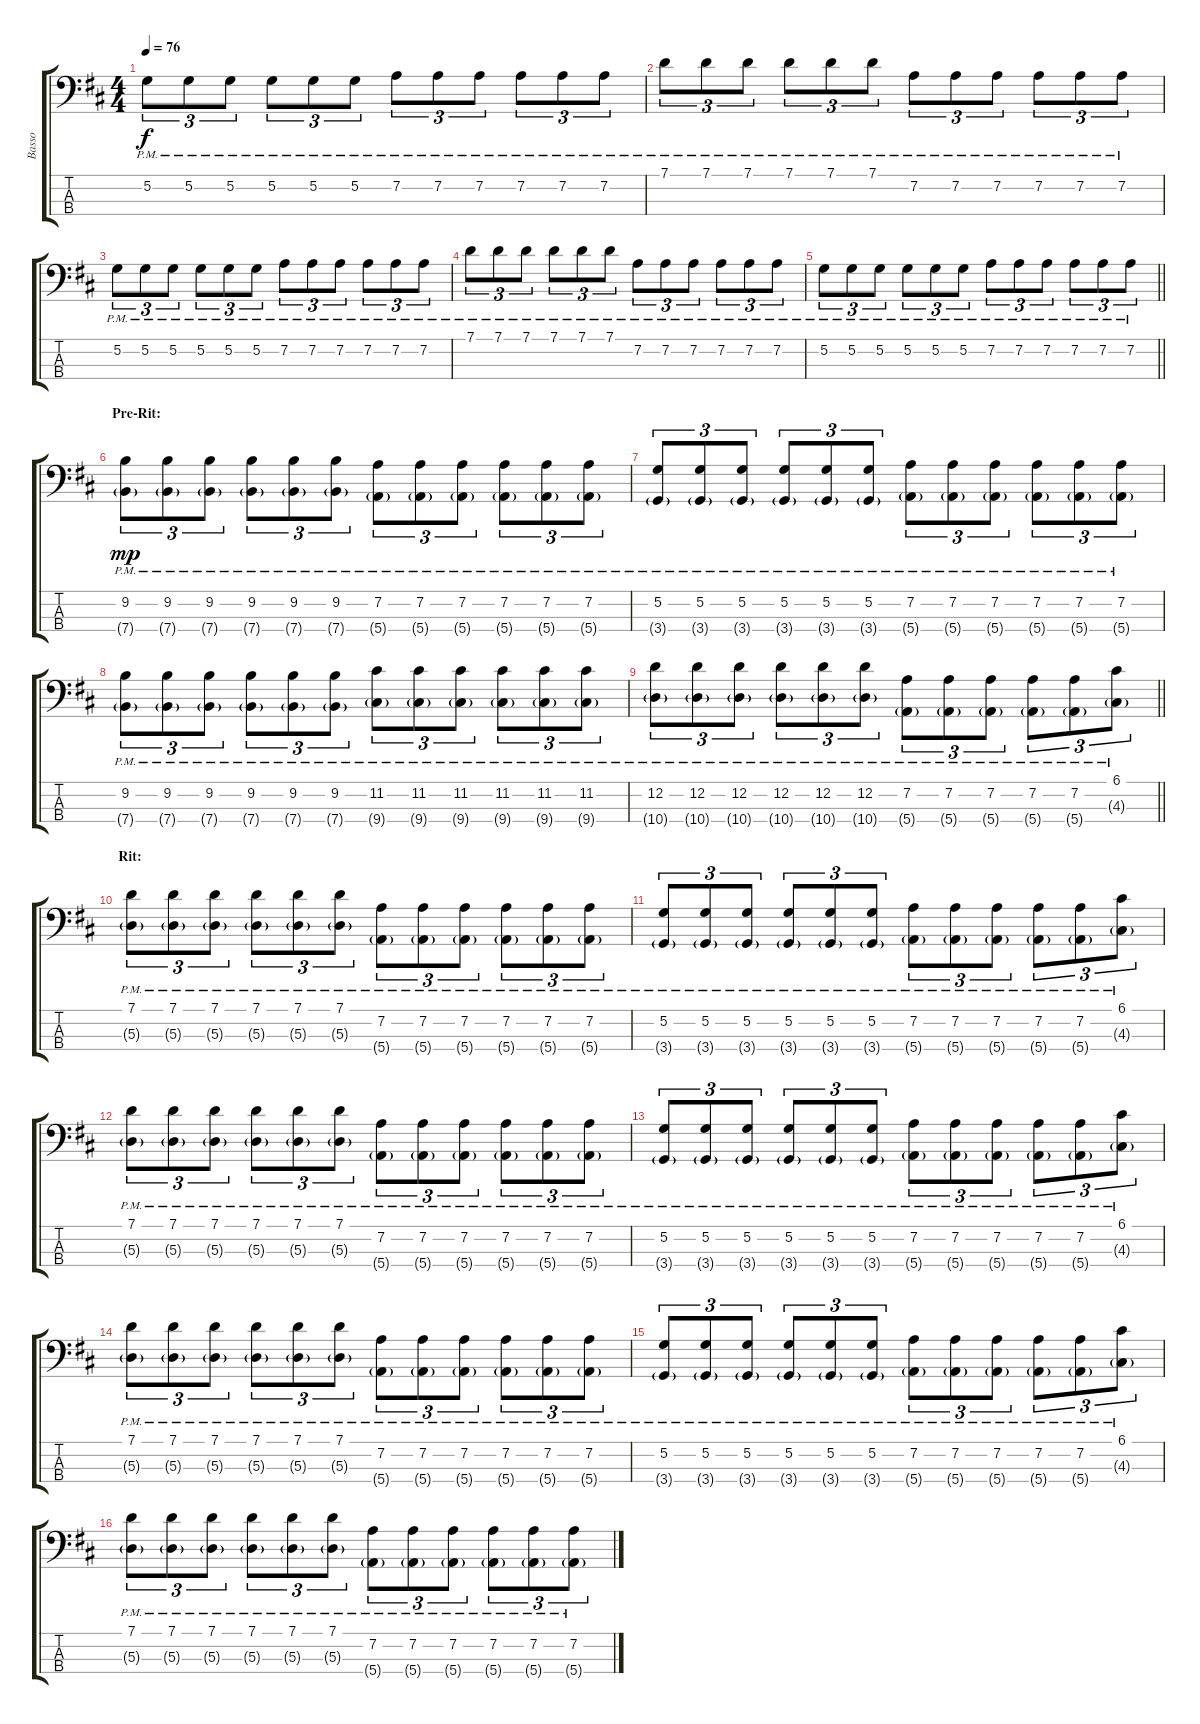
\track ("Basso" "Basso") {instrument electricbasspick}
\staff {score tabs}
\tuning (G2 D2 A1 E1) {hide}
\ts (4 4)
\tempo 76
\clef f4
\ks d
5.2{pm}.8{tu (3 2) dy f} 5.2{pm}.8{tu (3 2)} 5.2{pm}.8{tu (3 2)} 5.2{pm}.8{tu (3 2)} 5.2{pm}.8{tu (3 2)} 5.2{pm}.8{tu (3 2)} 7.2{pm}.8{tu (3 2)} 7.2{pm}.8{tu (3 2)} 7.2{pm}.8{tu (3 2)} 7.2{pm}.8{tu (3 2)} 7.2{pm}.8{tu (3 2)} 7.2{pm}.8{tu (3 2)} |
7.1{pm}.8{tu (3 2)} 7.1{pm}.8{tu (3 2)} 7.1{pm}.8{tu (3 2)} 7.1{pm}.8{tu (3 2)} 7.1{pm}.8{tu (3 2)} 7.1{pm}.8{tu (3 2)} 7.2{pm}.8{tu (3 2)} 7.2{pm}.8{tu (3 2)} 7.2{pm}.8{tu (3 2)} 7.2{pm}.8{tu (3 2)} 7.2{pm}.8{tu (3 2)} 7.2{pm}.8{tu (3 2)} |
5.2{pm}.8{tu (3 2)} 5.2{pm}.8{tu (3 2)} 5.2{pm}.8{tu (3 2)} 5.2{pm}.8{tu (3 2)} 5.2{pm}.8{tu (3 2)} 5.2{pm}.8{tu (3 2)} 7.2{pm}.8{tu (3 2)} 7.2{pm}.8{tu (3 2)} 7.2{pm}.8{tu (3 2)} 7.2{pm}.8{tu (3 2)} 7.2{pm}.8{tu (3 2)} 7.2{pm}.8{tu (3 2)} |
7.1{pm}.8{tu (3 2)} 7.1{pm}.8{tu (3 2)} 7.1{pm}.8{tu (3 2)} 7.1{pm}.8{tu (3 2)} 7.1{pm}.8{tu (3 2)} 7.1{pm}.8{tu (3 2)} 7.2{pm}.8{tu (3 2)} 7.2{pm}.8{tu (3 2)} 7.2{pm}.8{tu (3 2)} 7.2{pm}.8{tu (3 2)} 7.2{pm}.8{tu (3 2)} 7.2{pm}.8{tu (3 2)} |
\barLineRight lightlight
5.2{pm}.8{tu (3 2)} 5.2{pm}.8{tu (3 2)} 5.2{pm}.8{tu (3 2)} 5.2{pm}.8{tu (3 2)} 5.2{pm}.8{tu (3 2)} 5.2{pm}.8{tu (3 2)} 7.2{pm}.8{tu (3 2)} 7.2{pm}.8{tu (3 2)} 7.2{pm}.8{tu (3 2)} 7.2{pm}.8{tu (3 2)} 7.2{pm}.8{tu (3 2)} 7.2{pm}.8{tu (3 2)} |
\section ("" "Pre-Rit:")
(9.2{pm} 7.4{g}).8{tu (3 2) dy mp} (9.2{pm} 7.4{g}).8{tu (3 2)} (9.2{pm} 7.4{g}).8{tu (3 2)} (9.2{pm} 7.4{g}).8{tu (3 2)} (9.2{pm} 7.4{g}).8{tu (3 2)} (9.2{pm} 7.4{g}).8{tu (3 2)} (7.2{pm} 5.4{g}).8{tu (3 2)} (7.2{pm} 5.4{g}).8{tu (3 2)} (7.2{pm} 5.4{g}).8{tu (3 2)} (7.2{pm} 5.4{g}).8{tu (3 2)} (7.2{pm} 5.4{g}).8{tu (3 2)} (7.2{pm} 5.4{g}).8{tu (3 2)} |
(5.2{pm} 3.4{g}).8{tu (3 2)} (5.2{pm} 3.4{g}).8{tu (3 2)} (5.2{pm} 3.4{g}).8{tu (3 2)} (5.2{pm} 3.4{g}).8{tu (3 2)} (5.2{pm} 3.4{g}).8{tu (3 2)} (5.2{pm} 3.4{g}).8{tu (3 2)} (7.2{pm} 5.4{g}).8{tu (3 2)} (7.2{pm} 5.4{g}).8{tu (3 2)} (7.2{pm} 5.4{g}).8{tu (3 2)} (7.2{pm} 5.4{g}).8{tu (3 2)} (7.2{pm} 5.4{g}).8{tu (3 2)} (7.2{pm} 5.4{g}).8{tu (3 2)} |
(9.2{pm} 7.4{g}).8{tu (3 2)} (9.2{pm} 7.4{g}).8{tu (3 2)} (9.2{pm} 7.4{g}).8{tu (3 2)} (9.2{pm} 7.4{g}).8{tu (3 2)} (9.2{pm} 7.4{g}).8{tu (3 2)} (9.2{pm} 7.4{g}).8{tu (3 2)} (11.2{pm} 9.4{g}).8{tu (3 2)} (11.2{pm} 9.4{g}).8{tu (3 2)} (11.2{pm} 9.4{g}).8{tu (3 2)} (11.2{pm} 9.4{g}).8{tu (3 2)} (11.2{pm} 9.4{g}).8{tu (3 2)} (11.2{pm} 9.4{g}).8{tu (3 2)} |
\barLineRight lightlight
(12.2{pm} 10.4{g}).8{tu (3 2)} (12.2{pm} 10.4{g}).8{tu (3 2)} (12.2{pm} 10.4{g}).8{tu (3 2)} (12.2{pm} 10.4{g}).8{tu (3 2)} (12.2{pm} 10.4{g}).8{tu (3 2)} (12.2{pm} 10.4{g}).8{tu (3 2)} (7.2{pm} 5.4{g}).8{tu (3 2)} (7.2{pm} 5.4{g}).8{tu (3 2)} (7.2{pm} 5.4{g}).8{tu (3 2)} (7.2{pm} 5.4{g}).8{tu (3 2)} (7.2{pm} 5.4{g}).8{tu (3 2)} (6.1{pm} 4.3{g}).8{tu (3 2)} |
\section ("" "Rit:")
(7.1{pm} 5.3{g}).8{tu (3 2)} (7.1{pm} 5.3{g}).8{tu (3 2)} (7.1{pm} 5.3{g}).8{tu (3 2)} (7.1{pm} 5.3{g}).8{tu (3 2)} (7.1{pm} 5.3{g}).8{tu (3 2)} (7.1{pm} 5.3{g}).8{tu (3 2)} (7.2{pm} 5.4{g}).8{tu (3 2)} (7.2{pm} 5.4{g}).8{tu (3 2)} (7.2{pm} 5.4{g}).8{tu (3 2)} (7.2{pm} 5.4{g}).8{tu (3 2)} (7.2{pm} 5.4{g}).8{tu (3 2)} (7.2{pm} 5.4{g}).8{tu (3 2)} |
(5.2{pm} 3.4{g}).8{tu (3 2)} (5.2{pm} 3.4{g}).8{tu (3 2)} (5.2{pm} 3.4{g}).8{tu (3 2)} (5.2{pm} 3.4{g}).8{tu (3 2)} (5.2{pm} 3.4{g}).8{tu (3 2)} (5.2{pm} 3.4{g}).8{tu (3 2)} (7.2{pm} 5.4{g}).8{tu (3 2)} (7.2{pm} 5.4{g}).8{tu (3 2)} (7.2{pm} 5.4{g}).8{tu (3 2)} (7.2{pm} 5.4{g}).8{tu (3 2)} (7.2{pm} 5.4{g}).8{tu (3 2)} (6.1{pm} 4.3{g}).8{tu (3 2)} |
(7.1{pm} 5.3{g}).8{tu (3 2)} (7.1{pm} 5.3{g}).8{tu (3 2)} (7.1{pm} 5.3{g}).8{tu (3 2)} (7.1{pm} 5.3{g}).8{tu (3 2)} (7.1{pm} 5.3{g}).8{tu (3 2)} (7.1{pm} 5.3{g}).8{tu (3 2)} (7.2{pm} 5.4{g}).8{tu (3 2)} (7.2{pm} 5.4{g}).8{tu (3 2)} (7.2{pm} 5.4{g}).8{tu (3 2)} (7.2{pm} 5.4{g}).8{tu (3 2)} (7.2{pm} 5.4{g}).8{tu (3 2)} (7.2{pm} 5.4{g}).8{tu (3 2)} |
(5.2{pm} 3.4{g}).8{tu (3 2)} (5.2{pm} 3.4{g}).8{tu (3 2)} (5.2{pm} 3.4{g}).8{tu (3 2)} (5.2{pm} 3.4{g}).8{tu (3 2)} (5.2{pm} 3.4{g}).8{tu (3 2)} (5.2{pm} 3.4{g}).8{tu (3 2)} (7.2{pm} 5.4{g}).8{tu (3 2)} (7.2{pm} 5.4{g}).8{tu (3 2)} (7.2{pm} 5.4{g}).8{tu (3 2)} (7.2{pm} 5.4{g}).8{tu (3 2)} (7.2{pm} 5.4{g}).8{tu (3 2)} (6.1{pm} 4.3{g}).8{tu (3 2)} |
(7.1{pm} 5.3{g}).8{tu (3 2)} (7.1{pm} 5.3{g}).8{tu (3 2)} (7.1{pm} 5.3{g}).8{tu (3 2)} (7.1{pm} 5.3{g}).8{tu (3 2)} (7.1{pm} 5.3{g}).8{tu (3 2)} (7.1{pm} 5.3{g}).8{tu (3 2)} (7.2{pm} 5.4{g}).8{tu (3 2)} (7.2{pm} 5.4{g}).8{tu (3 2)} (7.2{pm} 5.4{g}).8{tu (3 2)} (7.2{pm} 5.4{g}).8{tu (3 2)} (7.2{pm} 5.4{g}).8{tu (3 2)} (7.2{pm} 5.4{g}).8{tu (3 2)} |
(5.2{pm} 3.4{g}).8{tu (3 2)} (5.2{pm} 3.4{g}).8{tu (3 2)} (5.2{pm} 3.4{g}).8{tu (3 2)} (5.2{pm} 3.4{g}).8{tu (3 2)} (5.2{pm} 3.4{g}).8{tu (3 2)} (5.2{pm} 3.4{g}).8{tu (3 2)} (7.2{pm} 5.4{g}).8{tu (3 2)} (7.2{pm} 5.4{g}).8{tu (3 2)} (7.2{pm} 5.4{g}).8{tu (3 2)} (7.2{pm} 5.4{g}).8{tu (3 2)} (7.2{pm} 5.4{g}).8{tu (3 2)} (6.1{pm} 4.3{g}).8{tu (3 2)} |
(7.1{pm} 5.3{g}).8{tu (3 2)} (7.1{pm} 5.3{g}).8{tu (3 2)} (7.1{pm} 5.3{g}).8{tu (3 2)} (7.1{pm} 5.3{g}).8{tu (3 2)} (7.1{pm} 5.3{g}).8{tu (3 2)} (7.1{pm} 5.3{g}).8{tu (3 2)} (7.2{pm} 5.4{g}).8{tu (3 2)} (7.2{pm} 5.4{g}).8{tu (3 2)} (7.2{pm} 5.4{g}).8{tu (3 2)} (7.2{pm} 5.4{g}).8{tu (3 2)} (7.2{pm} 5.4{g}).8{tu (3 2)} (7.2{pm} 5.4{g}).8{tu (3 2)}
